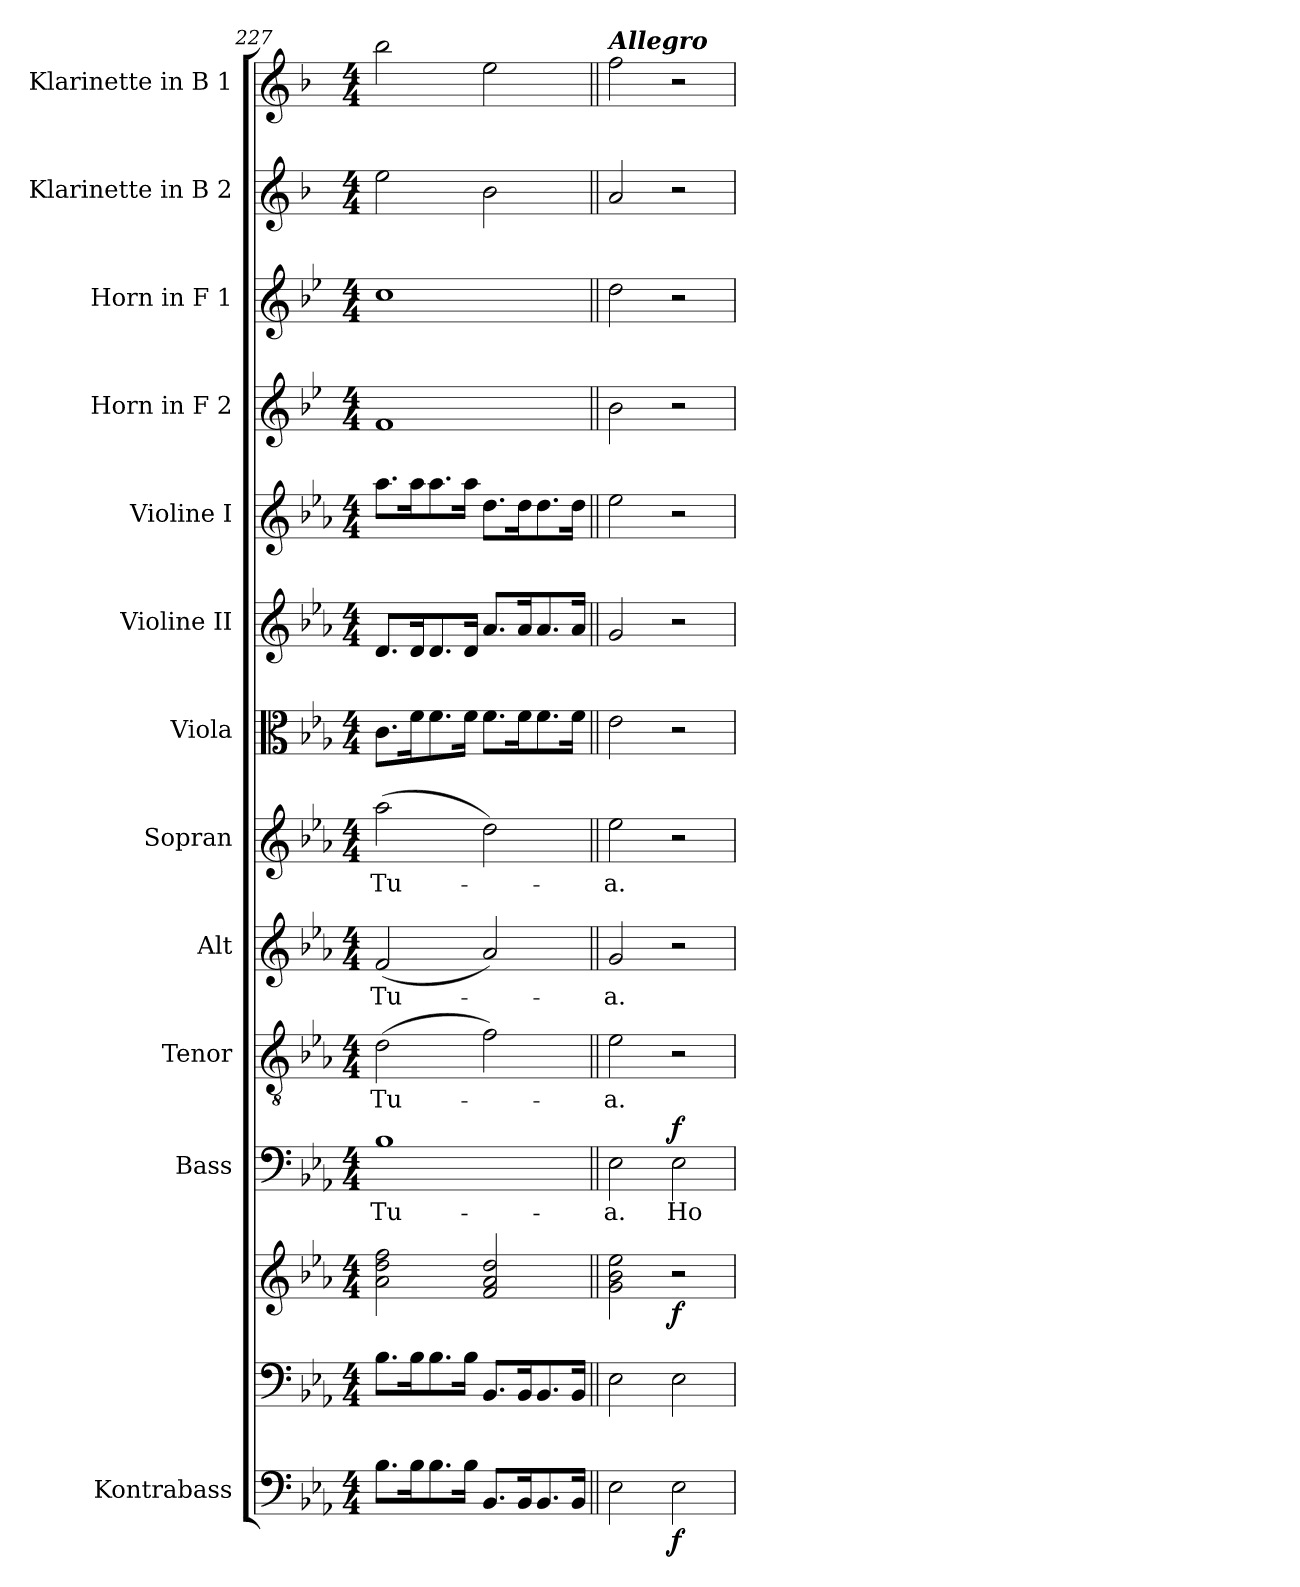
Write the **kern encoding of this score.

**kern	**dynam	**kern	**kern	**dynam	**kern	**text	**dynam	**kern	**text	**kern	**text	**kern	**text	**kern	**kern	**kern	**kern	**kern	**kern	**kern
*part13	*part13	*part12	*part12	*part12	*part11	*part11	*part11	*part10	*part10	*part9	*part9	*part8	*part8	*part7	*part6	*part5	*part4	*part3	*part2	*part1
*staff14	*staff14	*staff13	*staff12	*staff12/13	*staff11	*staff11	*staff11	*staff10	*staff10	*staff9	*staff9	*staff8	*staff8	*staff7	*staff6	*staff5	*staff4	*staff3	*staff2	*staff1
*I"Kontrabass	*	*	*	*	*I"Bass	*	*	*I"Tenor	*	*I"Alt	*	*I"Sopran	*	*I"Viola	*I"Violine II	*I"Violine I	*I"Horn in F 2	*I"Horn in F 1	*I"Klarinette in B 2	*I"Klarinette in B 1
*I'Kb.	*	*	*	*	*I'B	*	*	*I'T	*	*I'A	*	*I'S	*	*I'Vla.	*I'Vl. II	*I'Vl. I	*I'Hrn. 2	*I'Hrn. 1	*	*
*clefF4	*	*clefF4	*clefG2	*	*clefF4	*	*	*clefGv2	*	*clefG2	*	*clefG2	*	*clefC3	*clefG2	*clefG2	*clefG2	*clefG2	*clefG2	*clefG2
*ITrd7c12	*	*	*	*	*	*	*	*	*	*	*	*	*	*	*	*	*ITrd4c7	*ITrd4c7	*ITrd1c2	*ITrd1c2
*k[b-e-a-]	*	*k[b-e-a-]	*k[b-e-a-]	*	*k[b-e-a-]	*	*	*k[b-e-a-]	*	*k[b-e-a-]	*	*k[b-e-a-]	*	*k[b-e-a-]	*k[b-e-a-]	*k[b-e-a-]	*k[b-e-a-]	*k[b-e-a-]	*k[b-e-a-]	*k[b-e-a-]
*E-:	*	*E-:	*E-:	*	*E-:	*	*	*E-:	*	*E-:	*	*E-:	*	*E-:	*E-:	*E-:	*E-:	*E-:	*E-:	*E-:
*M4/4	*	*M4/4	*M4/4	*	*M4/4	*	*	*M4/4	*	*M4/4	*	*M4/4	*	*M4/4	*M4/4	*M4/4	*M4/4	*M4/4	*M4/4	*M4/4
=227	=227	=227	=227	=227	=227	=227	=227	=227	=227	=227	=227	=227	=227	=227	=227	=227	=227	=227	=227	=227
!	!	!	!	!	!	!LO:LY:b	!	!	!LO:LY:b	!	!LO:LY:b	!	!LO:LY:b	!	!	!	!	!	!	!
8.BB-\L	.	8.B-\L	2a-\ 2dd\ 2ff\	.	1B-	Tu-	.	(>2d\	Tu-	(<2f/	Tu-	(>2aa-\	Tu-	8.c\L	8.d/L	8.aa-\L	1B-	1f	2dd\	2aa-\
16BB-\k	.	16B-\k	.	.	.	.	.	.	.	.	.	.	.	16f\k	16d/k	16aa-\k	.	.	.	.
8.BB-\	.	8.B-\	.	.	.	.	.	.	.	.	.	.	.	8.f\	8.d/	8.aa-\	.	.	.	.
16BB-\Jk	.	16B-\Jk	.	.	.	.	.	.	.	.	.	.	.	16f\Jk	16d/Jk	16aa-\Jk	.	.	.	.
8.BBB-/L	.	8.BB-/L	2f/ 2a-/ 2dd/	.	.	.	.	2f\)	.	2a-/)	.	2dd\)	.	8.f\L	8.a-/L	8.dd\L	.	.	2a-\	2dd\
16BBB-/k	.	16BB-/k	.	.	.	.	.	.	.	.	.	.	.	16f\k	16a-/k	16dd\k	.	.	.	.
8.BBB-/	.	8.BB-/	.	.	.	.	.	.	.	.	.	.	.	8.f\	8.a-/	8.dd\	.	.	.	.
16BBB-/Jk	.	16BB-/Jk	.	.	.	.	.	.	.	.	.	.	.	16f\Jk	16a-/Jk	16dd\Jk	.	.	.	.
!!LO:PB:g=z
=228||	=228||	=228||	=228||	=228||	=228||	=228||	=228||	=228||	=228||	=228||	=228||	=228||	=228||	=228||	=228||	=228||	=228||	=228||	=228||	=228||
!	!	!	!	!	!	!	!	!	!	!	!	!	!	!	!	!	!	!	!	!LO:TX:a:Bi:t=Allegro
!	!	!	!	!	!	!LO:LY:b	!	!	!LO:LY:b	!	!LO:LY:b	!	!LO:LY:b	!	!	!	!	!	!	!
2EE-\	.	2E-\	2g\ 2b-\ 2ee-\	.	2E-\	-a.	.	2e-\	-a.	2g/	-a.	2ee-\	-a.	2e-\	2g/	2ee-\	2e-\	2g\	2g/	2ee-\
!	!LO:DY:b	!	!	!LO:DY:b	!	!LO:LY:b	!LO:DY:a	!	!	!	!	!	!	!	!	!	!	!	!	!
2EE-\	f	2E-\	2r	f	2E-\	Ho-	f	2r	.	2r	.	2r	.	2r	2r	2r	2r	2r	2r	2r
=	=	=	=	=	=	=	=	=	=	=	=	=	=	=	=	=	=	=	=	=
*-	*-	*-	*-	*-	*-	*-	*-	*-	*-	*-	*-	*-	*-	*-	*-	*-	*-	*-	*-	*-
